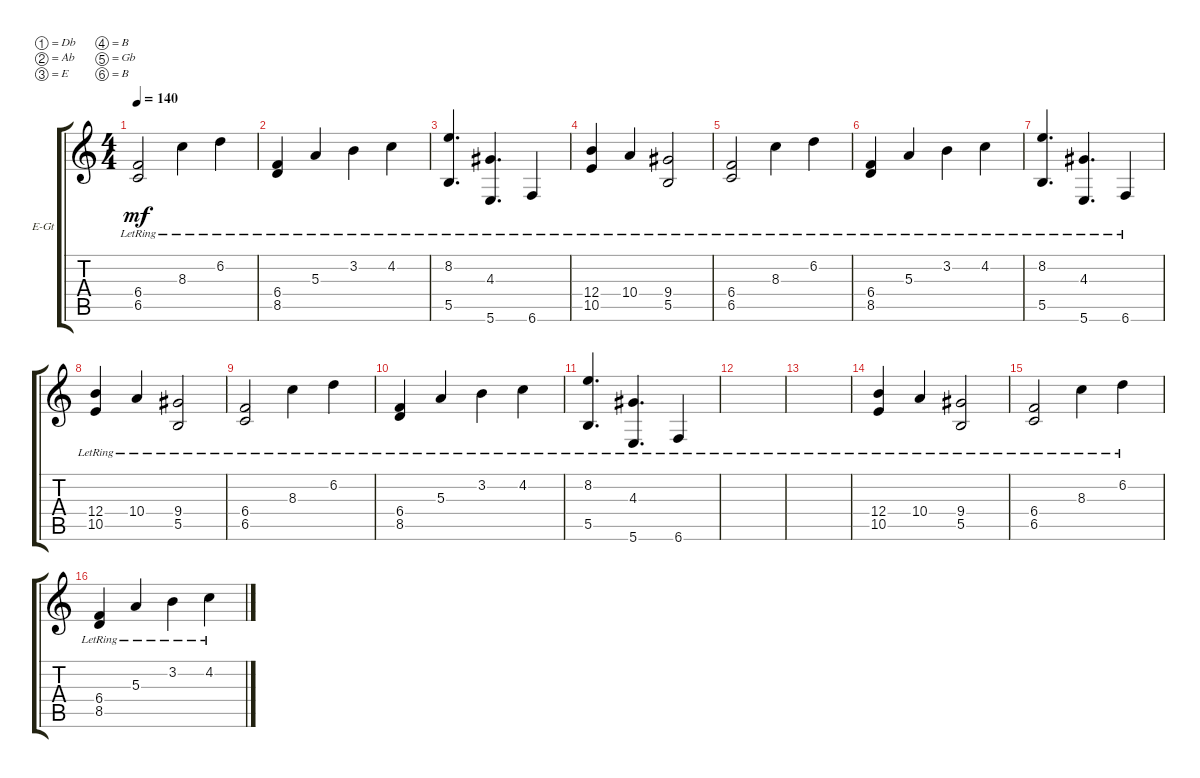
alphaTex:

\defaultSystemsLayout 4
\bracketExtendMode groupsimilarinstruments
\firstSystemTrackNameOrientation horizontal
\otherSystemsTrackNameOrientation horizontal
\track ("Electric Guitar" "E-Gt") {instrument electricguitarclean}
\staff {score tabs}
\tuning (Db4 Ab3 E3 B2 Gb2 B1)
\ts (4 4)
\tempo 140
\clef g2
\scale
0.333333
\ks c
(6.5{lr} 6.4{lr}).2{dy mf} 8.3{lr}.4 6.2{lr}.4 |
\scale
0.333333 (8.5{lr} 6.4{lr}).4 5.3{lr}.4 3.2{lr}.4 4.2{lr}.4 |
\scale
0.333333 (5.5{lr} 8.2{lr}).4{d} (4.3{lr} 5.6{lr}).4{d} 6.6{lr}.4 |
(10.5{lr} 12.4{lr}).4 10.4{lr}.4 (5.5{lr} 9.4{lr}).2 |
(6.5{lr} 6.4{lr}).2 8.3{lr}.4 6.2{lr}.4 |
(8.5{lr} 6.4{lr}).4 5.3{lr}.4 3.2{lr}.4 4.2{lr}.4 |
(5.5{lr} 8.2{lr}).4{d} (4.3{lr} 5.6{lr}).4{d} 6.6{lr}.4 |
(10.5{lr} 12.4{lr}).4 10.4{lr}.4 (5.5{lr} 9.4{lr}).2 |
(6.5{lr} 6.4{lr}).2 8.3{lr}.4 6.2{lr}.4 |
(8.5{lr} 6.4{lr}).4 5.3{lr}.4 3.2{lr}.4 4.2{lr}.4 |
(5.5{lr} 8.2{lr}).4{d} (4.3{lr} 5.6{lr}).4{d} 6.6{lr}.4 |
|
|
(10.5{lr} 12.4{lr}).4 10.4{lr}.4 (5.5{lr} 9.4{lr}).2 |
(6.5{lr} 6.4{lr}).2 8.3{lr}.4 6.2{lr}.4 |
(8.5{lr} 6.4{lr}).4 5.3{lr}.4 3.2{lr}.4 4.2{lr}.4
